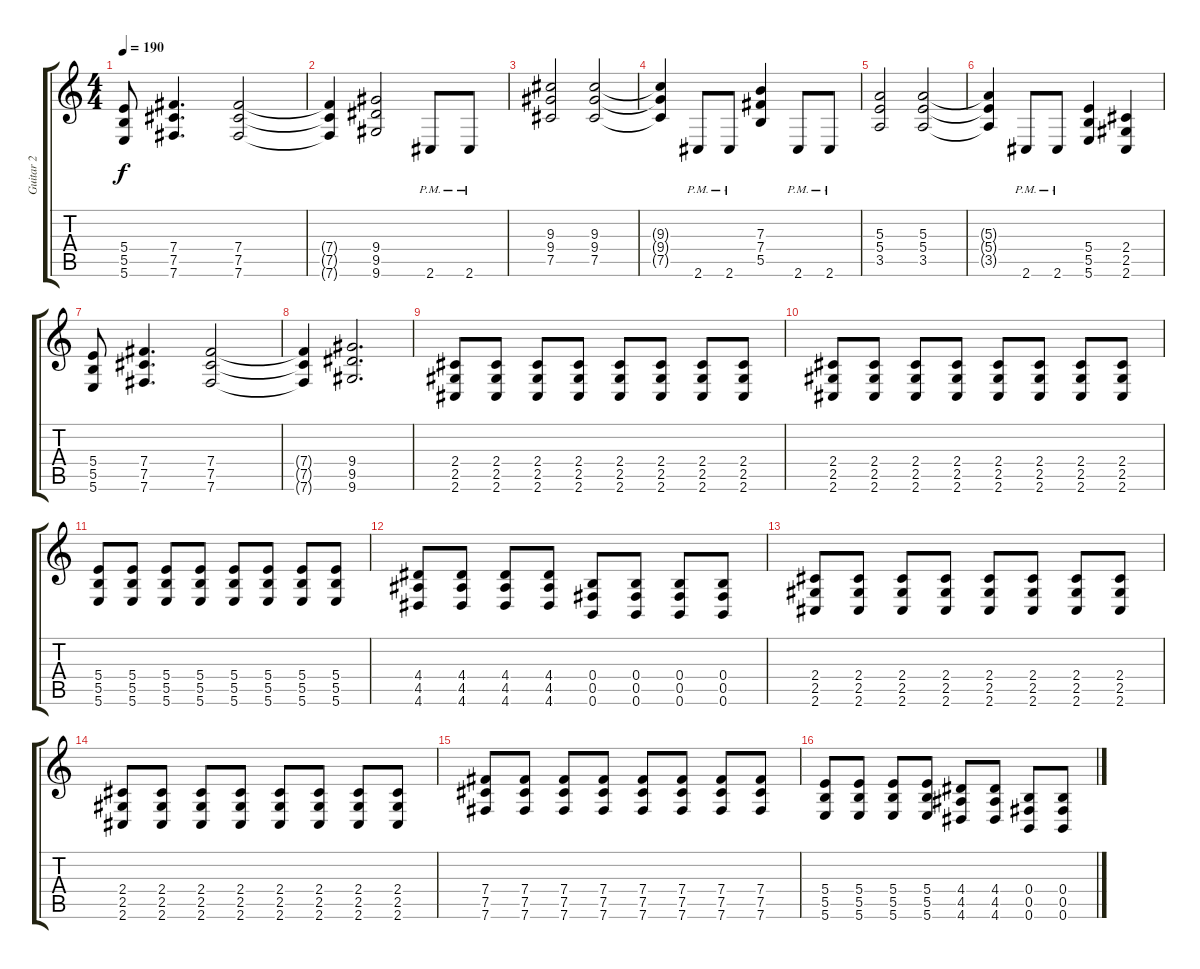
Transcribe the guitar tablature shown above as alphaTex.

\track ("Guitar 2" "Guitar 2") {instrument distortionguitar}
\staff {score tabs}
\tuning (Db4 Ab3 E3 B2 Gb2 B1) {hide}
\ts (4 4)
\tempo 190
\clef g2
\ks c
(5.4 5.5 5.6).8{dy f} (7.4 7.5 7.6).4{d} (7.4 7.5 7.6).2 |
(7.4{t} 7.5{t} 7.6{t}).4 (9.4 9.5 9.6).2 2.6{pm}.8 2.6{pm}.8 |
(9.3 9.4 7.5).2 (9.3 9.4 7.5).2 |
(9.3{t} 9.4{t} 7.5{t}).4 2.6{pm}.8 2.6{pm}.8 (7.3 7.4 5.5).4 2.6{pm}.8 2.6{pm}.8 |
(5.3 5.4 3.5).2 (5.3 5.4 3.5).2 |
(5.3{t} 5.4{t} 3.5{t}).4 2.6{pm}.8 2.6{pm}.8 (5.4 5.5 5.6).4 (2.4 2.5 2.6).4 |
(5.4 5.5 5.6).8 (7.4 7.5 7.6).4{d} (7.4 7.5 7.6).2 |
(7.4{t} 7.5{t} 7.6{t}).4 (9.4 9.5 9.6).2{d} |
(2.4 2.5 2.6).8 (2.4 2.5 2.6).8 (2.4 2.5 2.6).8 (2.4 2.5 2.6).8 (2.4 2.5 2.6).8 (2.4 2.5 2.6).8 (2.4 2.5 2.6).8 (2.4 2.5 2.6).8 |
(2.4 2.5 2.6).8 (2.4 2.5 2.6).8 (2.4 2.5 2.6).8 (2.4 2.5 2.6).8 (2.4 2.5 2.6).8 (2.4 2.5 2.6).8 (2.4 2.5 2.6).8 (2.4 2.5 2.6).8 |
(5.4 5.5 5.6).8 (5.4 5.5 5.6).8 (5.4 5.5 5.6).8 (5.4 5.5 5.6).8 (5.4 5.5 5.6).8 (5.4 5.5 5.6).8 (5.4 5.5 5.6).8 (5.4 5.5 5.6).8 |
(4.4 4.5 4.6).8 (4.4 4.5 4.6).8 (4.4 4.5 4.6).8 (4.4 4.5 4.6).8 (0.4 0.5 0.6).8 (0.4 0.5 0.6).8 (0.4 0.5 0.6).8 (0.4 0.5 0.6).8 |
(2.4 2.5 2.6).8 (2.4 2.5 2.6).8 (2.4 2.5 2.6).8 (2.4 2.5 2.6).8 (2.4 2.5 2.6).8 (2.4 2.5 2.6).8 (2.4 2.5 2.6).8 (2.4 2.5 2.6).8 |
(2.4 2.5 2.6).8 (2.4 2.5 2.6).8 (2.4 2.5 2.6).8 (2.4 2.5 2.6).8 (2.4 2.5 2.6).8 (2.4 2.5 2.6).8 (2.4 2.5 2.6).8 (2.4 2.5 2.6).8 |
(7.4 7.5 7.6).8 (7.4 7.5 7.6).8 (7.4 7.5 7.6).8 (7.4 7.5 7.6).8 (7.4 7.5 7.6).8 (7.4 7.5 7.6).8 (7.4 7.5 7.6).8 (7.4 7.5 7.6).8 |
(5.4 5.5 5.6).8 (5.4 5.5 5.6).8 (5.4 5.5 5.6).8 (5.4 5.5 5.6).8 (4.4 4.5 4.6).8 (4.4 4.5 4.6).8 (0.4 0.5 0.6).8 (0.4 0.5 0.6).8
